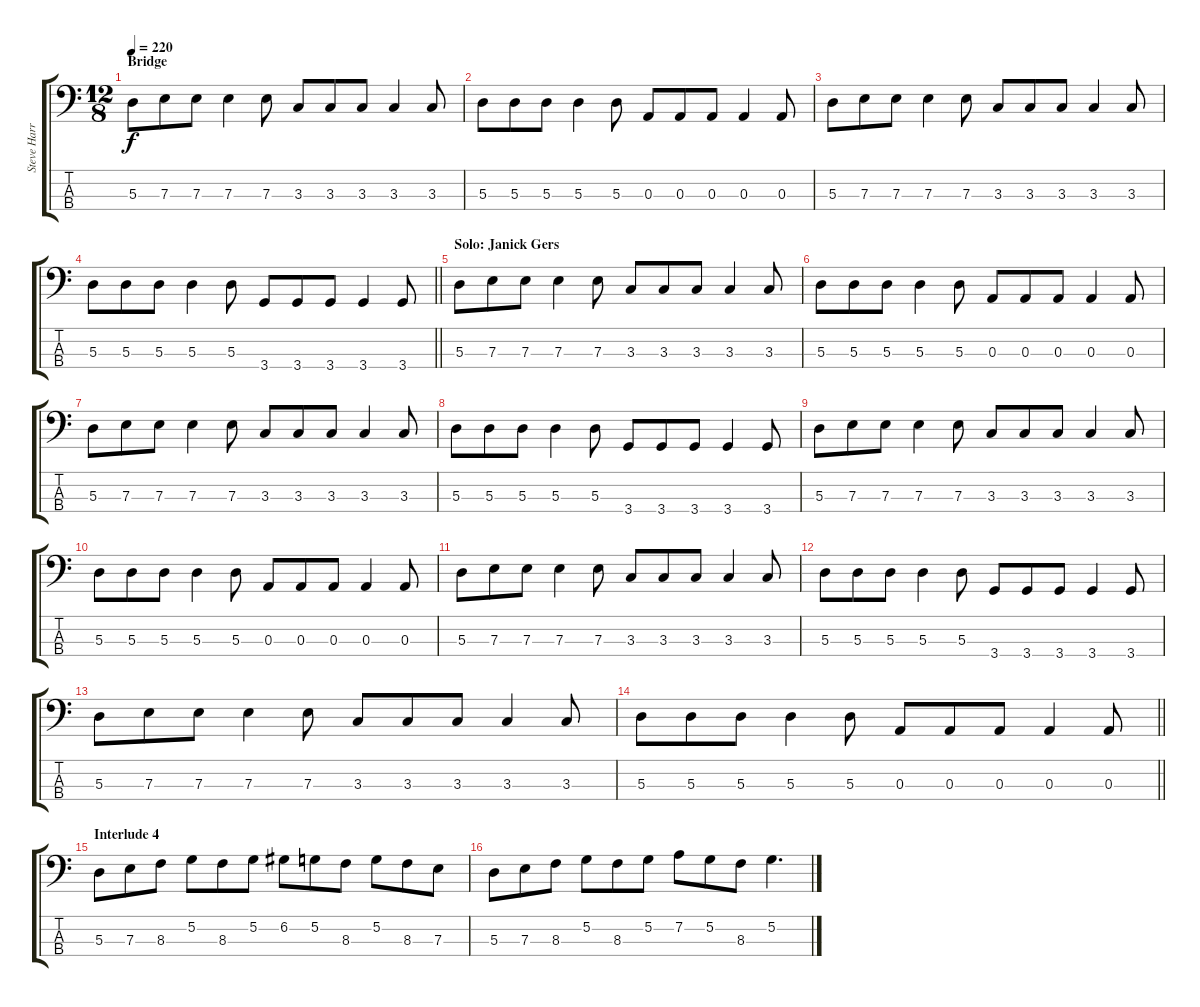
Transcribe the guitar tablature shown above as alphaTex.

\track ("Steve Harris" "Steve Harr") {instrument electricbassfinger}
\staff {score tabs}
\tuning (G2 D2 A1 E1) {hide}
\ts (12 8)
\section ("" "Bridge")
\tempo 220
\clef f4
\ks c
5.3.8{dy f} 7.3.8 7.3.8 7.3.4 7.3.8 3.3.8 3.3.8 3.3.8 3.3.4 3.3.8 |
5.3.8 5.3.8 5.3.8 5.3.4 5.3.8 0.3.8 0.3.8 0.3.8 0.3.4 0.3.8 |
5.3.8 7.3.8 7.3.8 7.3.4 7.3.8 3.3.8 3.3.8 3.3.8 3.3.4 3.3.8 |
\barLineRight lightlight
5.3.8 5.3.8 5.3.8 5.3.4 5.3.8 3.4.8 3.4.8 3.4.8 3.4.4 3.4.8 |
\section ("" "Solo: Janick Gers")
5.3.8 7.3.8 7.3.8 7.3.4 7.3.8 3.3.8 3.3.8 3.3.8 3.3.4 3.3.8 |
5.3.8 5.3.8 5.3.8 5.3.4 5.3.8 0.3.8 0.3.8 0.3.8 0.3.4 0.3.8 |
5.3.8 7.3.8 7.3.8 7.3.4 7.3.8 3.3.8 3.3.8 3.3.8 3.3.4 3.3.8 |
5.3.8 5.3.8 5.3.8 5.3.4 5.3.8 3.4.8 3.4.8 3.4.8 3.4.4 3.4.8 |
5.3.8 7.3.8 7.3.8 7.3.4 7.3.8 3.3.8 3.3.8 3.3.8 3.3.4 3.3.8 |
5.3.8 5.3.8 5.3.8 5.3.4 5.3.8 0.3.8 0.3.8 0.3.8 0.3.4 0.3.8 |
5.3.8 7.3.8 7.3.8 7.3.4 7.3.8 3.3.8 3.3.8 3.3.8 3.3.4 3.3.8 |
5.3.8 5.3.8 5.3.8 5.3.4 5.3.8 3.4.8 3.4.8 3.4.8 3.4.4 3.4.8 |
5.3.8 7.3.8 7.3.8 7.3.4 7.3.8 3.3.8 3.3.8 3.3.8 3.3.4 3.3.8 |
\barLineRight lightlight
5.3.8 5.3.8 5.3.8 5.3.4 5.3.8 0.3.8 0.3.8 0.3.8 0.3.4 0.3.8 |
\section ("" "Interlude 4")
5.3.8 7.3.8 8.3.8 5.2.8 8.3.8 5.2.8 6.2.8 5.2.8 8.3.8 5.2.8 8.3.8 7.3.8 |
5.3.8 7.3.8 8.3.8 5.2.8 8.3.8 5.2.8 7.2.8 5.2.8 8.3.8 5.2.4{d}
